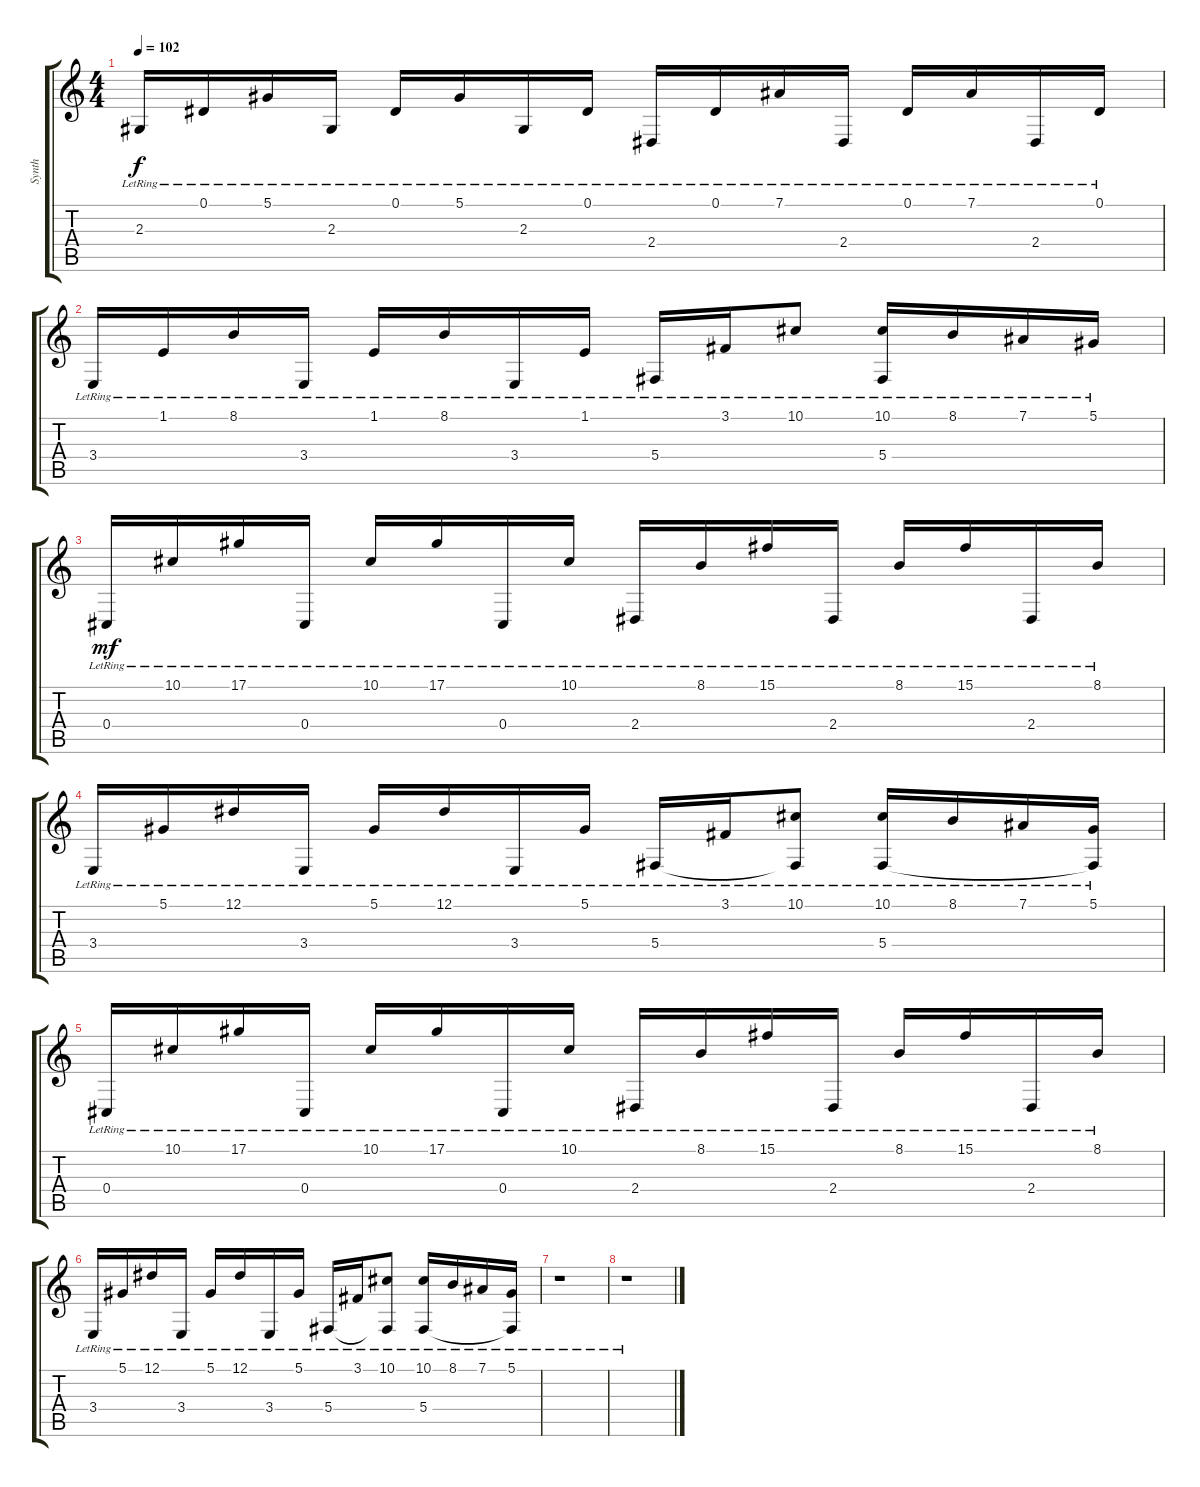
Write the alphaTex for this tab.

\track ("Synth" "Synth") {instrument harpsichord}
\staff {score tabs}
\tuning (Eb4 Bb3 Gb3 Db3 Ab2 Eb2) {hide}
\ts (4 4)
\tempo 102
\clef g2
\ks c
2.3{lr}.16{dy f} 0.1{lr}.16 5.1{lr}.16 2.3{lr}.16 0.1{lr}.16 5.1{lr}.16 2.3{lr}.16 0.1{lr}.16 2.4{lr}.16 0.1{lr}.16 7.1{lr}.16 2.4{lr}.16 0.1{lr}.16 7.1{lr}.16 2.4{lr}.16 0.1{lr}.16 |
3.4{lr}.16 1.1{lr}.16 8.1{lr}.16 3.4{lr}.16 1.1{lr}.16 8.1{lr}.16 3.4{lr}.16 1.1{lr}.16 5.4{lr}.16 3.1{lr}.16 10.1{lr}.8 (10.1{lr} 5.4{lr}).16 8.1{lr}.16 7.1{lr}.16 5.1{lr}.16 |
0.4{lr}.16{dy mf} 10.1{lr}.16 17.1{lr}.16 0.4{lr}.16 10.1{lr}.16 17.1{lr}.16 0.4{lr}.16 10.1{lr}.16 2.4{lr}.16 8.1{lr}.16 15.1{lr}.16 2.4{lr}.16 8.1{lr}.16 15.1{lr}.16 2.4{lr}.16 8.1{lr}.16 |
3.4{lr}.16 5.1{lr}.16 12.1{lr}.16 3.4{lr}.16 5.1{lr}.16 12.1{lr}.16 3.4{lr}.16 5.1{lr}.16 5.4{lr}.16 3.1{lr}.16 (10.1{lr} 5.4{t}).8 (10.1{lr} 5.4{lr}).16 8.1{lr}.16 7.1{lr}.16 (5.1{lr} 5.4{t}).16 |
0.4{lr}.16 10.1{lr}.16 17.1{lr}.16 0.4{lr}.16 10.1{lr}.16 17.1{lr}.16 0.4{lr}.16 10.1{lr}.16 2.4{lr}.16 8.1{lr}.16 15.1{lr}.16 2.4{lr}.16 8.1{lr}.16 15.1{lr}.16 2.4{lr}.16 8.1{lr}.16 |
3.4{lr}.16 5.1{lr}.16 12.1{lr}.16 3.4{lr}.16 5.1{lr}.16 12.1{lr}.16 3.4{lr}.16 5.1{lr}.16 5.4{lr}.16 3.1{lr}.16 (10.1{lr} 5.4{t}).8 (10.1{lr} 5.4{lr}).16 8.1{lr}.16 7.1{lr}.16 (5.1{lr} 5.4{t}).16 |
r.1 |
r.1
